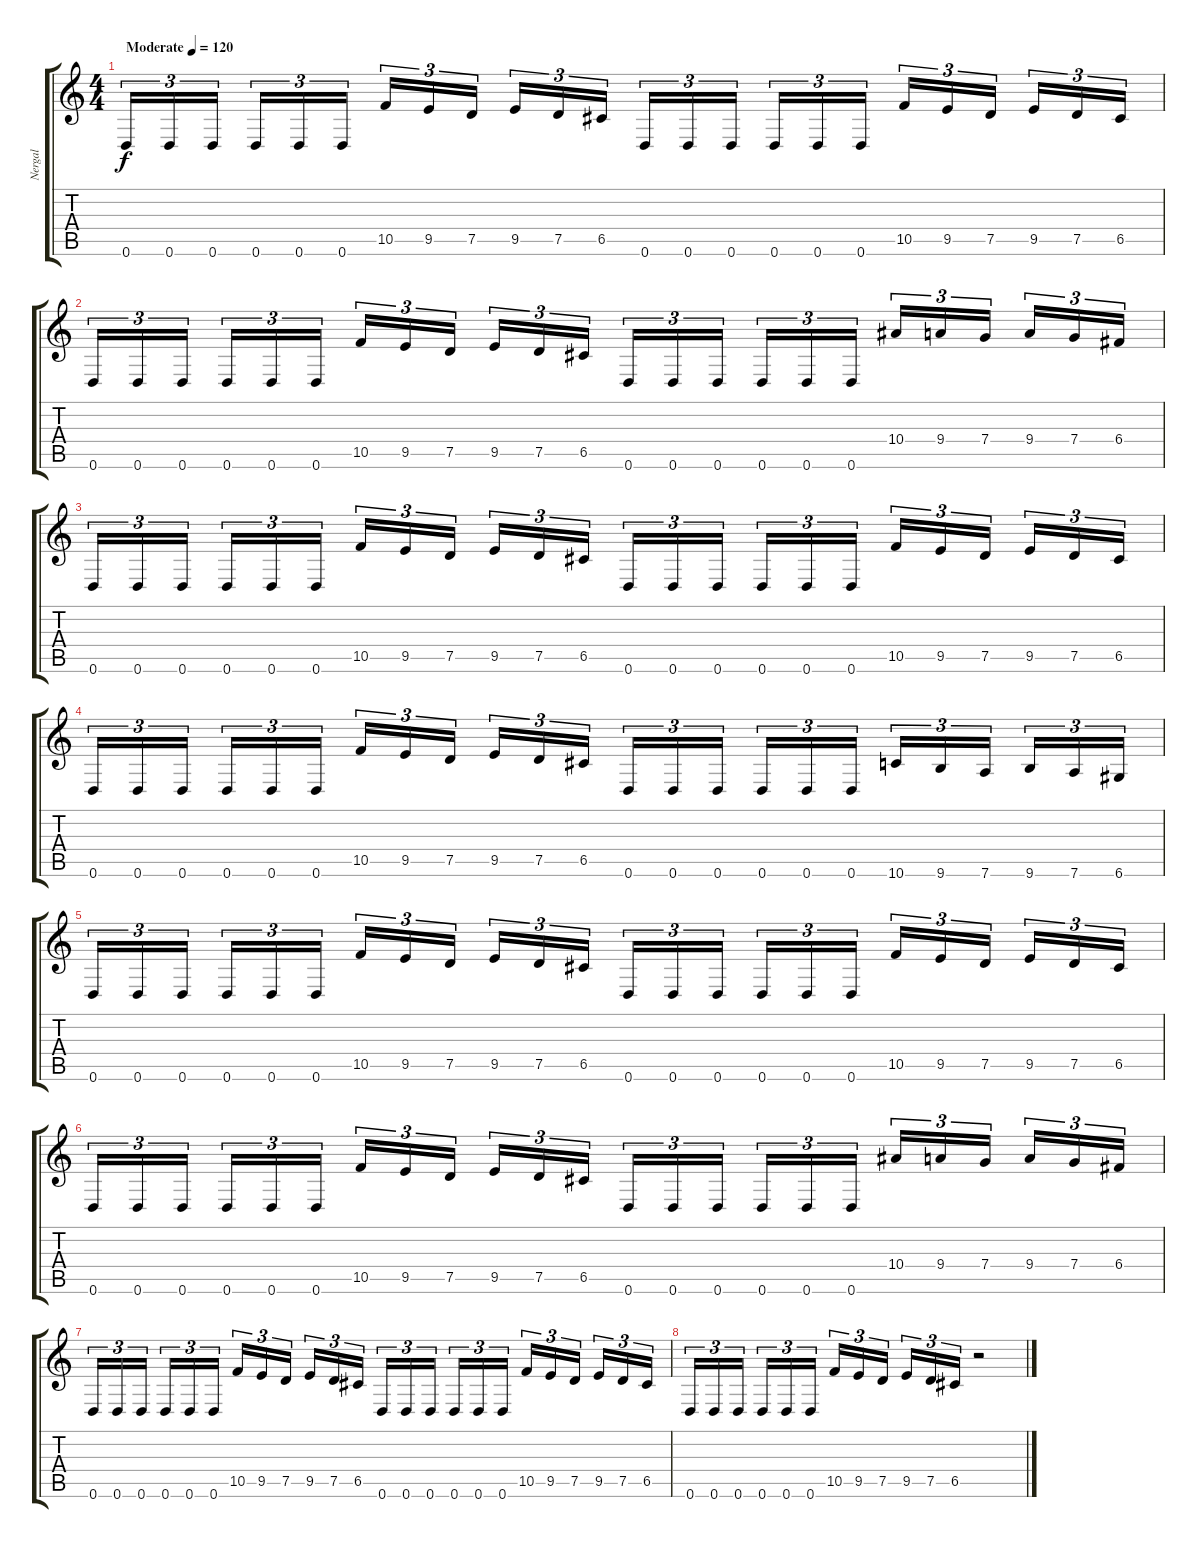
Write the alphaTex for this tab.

\track ("Nergal" "Nergal") {instrument distortionguitar}
\staff {score tabs}
\tuning (D4 A3 F3 C3 G2 D2) {hide}
\ts (4 4)
\tempo (120 "Moderate")
\clef g2
\ks c
0.6.16{tu (3 2) dy f instrument distortionguitar} 0.6.16{tu (3 2)} 0.6.16{tu (3 2) beam splitsecondary} 0.6.16{tu (3 2)} 0.6.16{tu (3 2)} 0.6.16{tu (3 2)} 10.5.16{tu (3 2)} 9.5.16{tu (3 2)} 7.5.16{tu (3 2) beam splitsecondary} 9.5.16{tu (3 2)} 7.5.16{tu (3 2)} 6.5.16{tu (3 2)} 0.6.16{tu (3 2)} 0.6.16{tu (3 2)} 0.6.16{tu (3 2) beam splitsecondary} 0.6.16{tu (3 2)} 0.6.16{tu (3 2)} 0.6.16{tu (3 2)} 10.5.16{tu (3 2)} 9.5.16{tu (3 2)} 7.5.16{tu (3 2) beam splitsecondary} 9.5.16{tu (3 2)} 7.5.16{tu (3 2)} 6.5.16{tu (3 2)} |
0.6.16{tu (3 2)} 0.6.16{tu (3 2)} 0.6.16{tu (3 2) beam splitsecondary} 0.6.16{tu (3 2)} 0.6.16{tu (3 2)} 0.6.16{tu (3 2)} 10.5.16{tu (3 2)} 9.5.16{tu (3 2)} 7.5.16{tu (3 2) beam splitsecondary} 9.5.16{tu (3 2)} 7.5.16{tu (3 2)} 6.5.16{tu (3 2)} 0.6.16{tu (3 2)} 0.6.16{tu (3 2)} 0.6.16{tu (3 2) beam splitsecondary} 0.6.16{tu (3 2)} 0.6.16{tu (3 2)} 0.6.16{tu (3 2)} 10.4.16{tu (3 2)} 9.4.16{tu (3 2)} 7.4.16{tu (3 2) beam splitsecondary} 9.4.16{tu (3 2)} 7.4.16{tu (3 2)} 6.4.16{tu (3 2)} |
0.6.16{tu (3 2)} 0.6.16{tu (3 2)} 0.6.16{tu (3 2) beam splitsecondary} 0.6.16{tu (3 2)} 0.6.16{tu (3 2)} 0.6.16{tu (3 2)} 10.5.16{tu (3 2)} 9.5.16{tu (3 2)} 7.5.16{tu (3 2) beam splitsecondary} 9.5.16{tu (3 2)} 7.5.16{tu (3 2)} 6.5.16{tu (3 2)} 0.6.16{tu (3 2)} 0.6.16{tu (3 2)} 0.6.16{tu (3 2) beam splitsecondary} 0.6.16{tu (3 2)} 0.6.16{tu (3 2)} 0.6.16{tu (3 2)} 10.5.16{tu (3 2)} 9.5.16{tu (3 2)} 7.5.16{tu (3 2) beam splitsecondary} 9.5.16{tu (3 2)} 7.5.16{tu (3 2)} 6.5.16{tu (3 2)} |
0.6.16{tu (3 2)} 0.6.16{tu (3 2)} 0.6.16{tu (3 2) beam splitsecondary} 0.6.16{tu (3 2)} 0.6.16{tu (3 2)} 0.6.16{tu (3 2)} 10.5.16{tu (3 2)} 9.5.16{tu (3 2)} 7.5.16{tu (3 2) beam splitsecondary} 9.5.16{tu (3 2)} 7.5.16{tu (3 2)} 6.5.16{tu (3 2)} 0.6.16{tu (3 2)} 0.6.16{tu (3 2)} 0.6.16{tu (3 2) beam splitsecondary} 0.6.16{tu (3 2)} 0.6.16{tu (3 2)} 0.6.16{tu (3 2)} 10.6.16{tu (3 2)} 9.6.16{tu (3 2)} 7.6.16{tu (3 2) beam splitsecondary} 9.6.16{tu (3 2)} 7.6.16{tu (3 2)} 6.6.16{tu (3 2)} |
0.6.16{tu (3 2)} 0.6.16{tu (3 2)} 0.6.16{tu (3 2) beam splitsecondary} 0.6.16{tu (3 2)} 0.6.16{tu (3 2)} 0.6.16{tu (3 2)} 10.5.16{tu (3 2)} 9.5.16{tu (3 2)} 7.5.16{tu (3 2) beam splitsecondary} 9.5.16{tu (3 2)} 7.5.16{tu (3 2)} 6.5.16{tu (3 2)} 0.6.16{tu (3 2)} 0.6.16{tu (3 2)} 0.6.16{tu (3 2) beam splitsecondary} 0.6.16{tu (3 2)} 0.6.16{tu (3 2)} 0.6.16{tu (3 2)} 10.5.16{tu (3 2)} 9.5.16{tu (3 2)} 7.5.16{tu (3 2) beam splitsecondary} 9.5.16{tu (3 2)} 7.5.16{tu (3 2)} 6.5.16{tu (3 2)} |
0.6.16{tu (3 2)} 0.6.16{tu (3 2)} 0.6.16{tu (3 2) beam splitsecondary} 0.6.16{tu (3 2)} 0.6.16{tu (3 2)} 0.6.16{tu (3 2)} 10.5.16{tu (3 2)} 9.5.16{tu (3 2)} 7.5.16{tu (3 2) beam splitsecondary} 9.5.16{tu (3 2)} 7.5.16{tu (3 2)} 6.5.16{tu (3 2)} 0.6.16{tu (3 2)} 0.6.16{tu (3 2)} 0.6.16{tu (3 2) beam splitsecondary} 0.6.16{tu (3 2)} 0.6.16{tu (3 2)} 0.6.16{tu (3 2)} 10.4.16{tu (3 2)} 9.4.16{tu (3 2)} 7.4.16{tu (3 2) beam splitsecondary} 9.4.16{tu (3 2)} 7.4.16{tu (3 2)} 6.4.16{tu (3 2)} |
0.6.16{tu (3 2)} 0.6.16{tu (3 2)} 0.6.16{tu (3 2) beam splitsecondary} 0.6.16{tu (3 2)} 0.6.16{tu (3 2)} 0.6.16{tu (3 2)} 10.5.16{tu (3 2)} 9.5.16{tu (3 2)} 7.5.16{tu (3 2) beam splitsecondary} 9.5.16{tu (3 2)} 7.5.16{tu (3 2)} 6.5.16{tu (3 2)} 0.6.16{tu (3 2)} 0.6.16{tu (3 2)} 0.6.16{tu (3 2) beam splitsecondary} 0.6.16{tu (3 2)} 0.6.16{tu (3 2)} 0.6.16{tu (3 2)} 10.5.16{tu (3 2)} 9.5.16{tu (3 2)} 7.5.16{tu (3 2) beam splitsecondary} 9.5.16{tu (3 2)} 7.5.16{tu (3 2)} 6.5.16{tu (3 2)} |
0.6.16{tu (3 2)} 0.6.16{tu (3 2)} 0.6.16{tu (3 2) beam splitsecondary} 0.6.16{tu (3 2)} 0.6.16{tu (3 2)} 0.6.16{tu (3 2)} 10.5.16{tu (3 2)} 9.5.16{tu (3 2)} 7.5.16{tu (3 2) beam splitsecondary} 9.5.16{tu (3 2)} 7.5.16{tu (3 2)} 6.5.16{tu (3 2)} r.2
